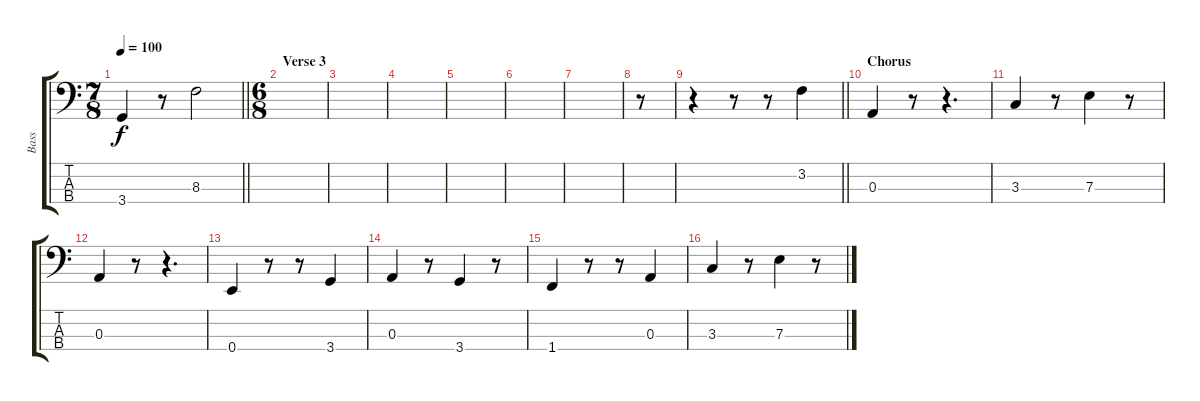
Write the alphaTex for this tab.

\track ("Bass" "Bass") {instrument electricbassfinger}
\staff {score tabs}
\tuning (G2 D2 A1 E1) {hide}
\ts (7 8)
\tempo 100
\clef f4
\barLineRight lightlight
\ks c
3.4.4{dy f} r.8 8.3.2 |
\ts (6 8)
\section ("" "Verse 3")
|
|
|
|
|
|
r.8 |
\barLineRight lightlight
r.4 r.8 r.8 3.2.4 |
\section ("" "Chorus")
0.3.4 r.8 r.4{d} |
3.3.4 r.8 7.3.4 r.8 |
0.3.4 r.8 r.4{d} |
0.4.4 r.8 r.8 3.4.4 |
0.3.4 r.8 3.4.4 r.8 |
1.4.4 r.8 r.8 0.3.4 |
3.3.4 r.8 7.3.4 r.8
